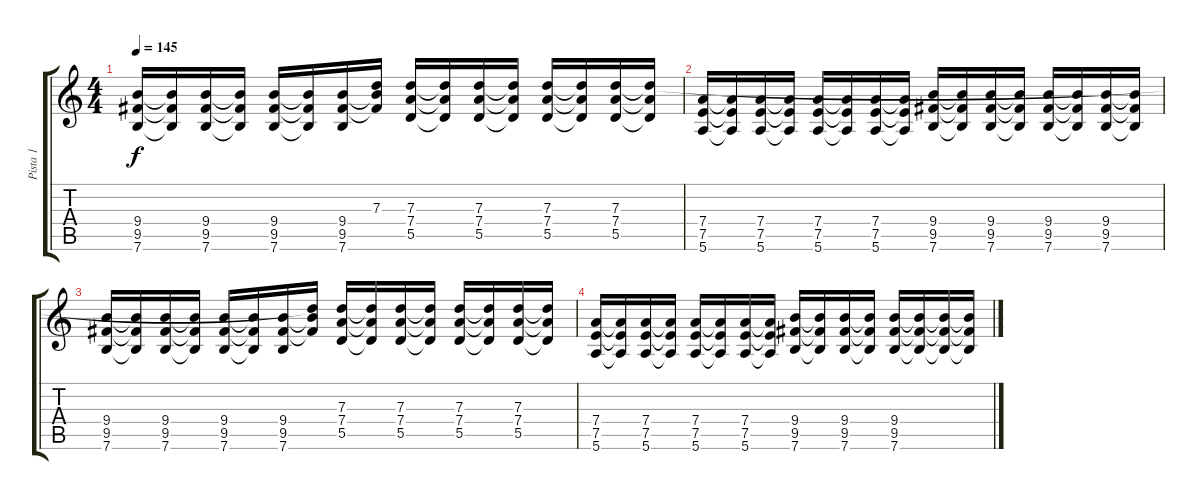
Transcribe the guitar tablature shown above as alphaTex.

\track ("Pista 1" "Pista 1") {instrument distortionguitar}
\staff {score tabs}
\tuning (E4 B3 G3 D3 A2 E2) {hide}
\ts (4 4)
\tempo 145
\clef g2
\ks c
(9.4 9.5 7.6).16{dy f} (9.4{t} 9.5{t} 7.6{t}).16 (9.4 9.5 7.6).16 (9.4{t} 9.5{t} 7.6{t}).16 (9.4 9.5 7.6).16 (9.4{t} 9.5{t} 7.6{t}).16 (9.4 9.5 7.6).16 (7.3{t} 9.4{t} 9.5{t}).16 (7.3 7.4 5.5).16 (7.3{t} 7.4{t} 5.5{t}).16 (7.3 7.4 5.5).16 (7.3{t} 7.4{t} 5.5{t}).16 (7.3 7.4 5.5).16 (7.3{t} 7.4{t} 5.5{t}).16 (7.3 7.4 5.5).16 (7.3{t} 7.4{t} 5.5{t}).16 |
(7.4 7.5 5.6).16 (7.4{t} 7.5{t} 5.6{t}).16 (7.4 7.5 5.6).16 (7.4{t} 7.5{t} 5.6{t}).16 (7.4 7.5 5.6).16 (7.4{t} 7.5{t} 5.6{t}).16 (7.4 7.5 5.6).16 (7.4{t} 7.5{t} 5.6{t}).16 (9.4 9.5 7.6).16 (9.4{t} 9.5{t} 7.6{t}).16 (9.4 9.5 7.6).16 (9.4{t} 9.5{t} 7.6{t}).16 (9.4 9.5 7.6).16 (9.4{t} 9.5{t} 7.6{t}).16 (9.4 9.5 7.6).16 (9.4{t} 9.5{t} 7.6{t}).16 |
(9.4 9.5 7.6).16 (9.4{t} 9.5{t} 7.6{t}).16 (9.4 9.5 7.6).16 (9.4{t} 9.5{t} 7.6{t}).16 (9.4 9.5 7.6).16 (9.4{t} 9.5{t} 7.6{t}).16 (9.4 9.5 7.6).16 (7.3{t} 9.4{t} 9.5{t}).16 (7.3 7.4 5.5).16 (7.3{t} 7.4{t} 5.5{t}).16 (7.3 7.4 5.5).16 (7.3{t} 7.4{t} 5.5{t}).16 (7.3 7.4 5.5).16 (7.3{t} 7.4{t} 5.5{t}).16 (7.3 7.4 5.5).16 (7.3{t} 7.4{t} 5.5{t}).16 |
(7.4 7.5 5.6).16 (7.4{t} 7.5{t} 5.6{t}).16 (7.4 7.5 5.6).16 (7.4{t} 7.5{t} 5.6{t}).16 (7.4 7.5 5.6).16 (7.4{t} 7.5{t} 5.6{t}).16 (7.4 7.5 5.6).16 (7.4{t} 7.5{t} 5.6{t}).16 (9.4 9.5 7.6).16 (9.4{t} 9.5{t} 7.6{t}).16 (9.4 9.5 7.6).16 (9.4{t} 9.5{t} 7.6{t}).16 (9.4 9.5 7.6).16 (9.4{t} 9.5{t} 7.6{t}).16 (9.4{t} 9.5{t} 7.6{t}).16 (9.4{t} 9.5{t} 7.6{t}).16
